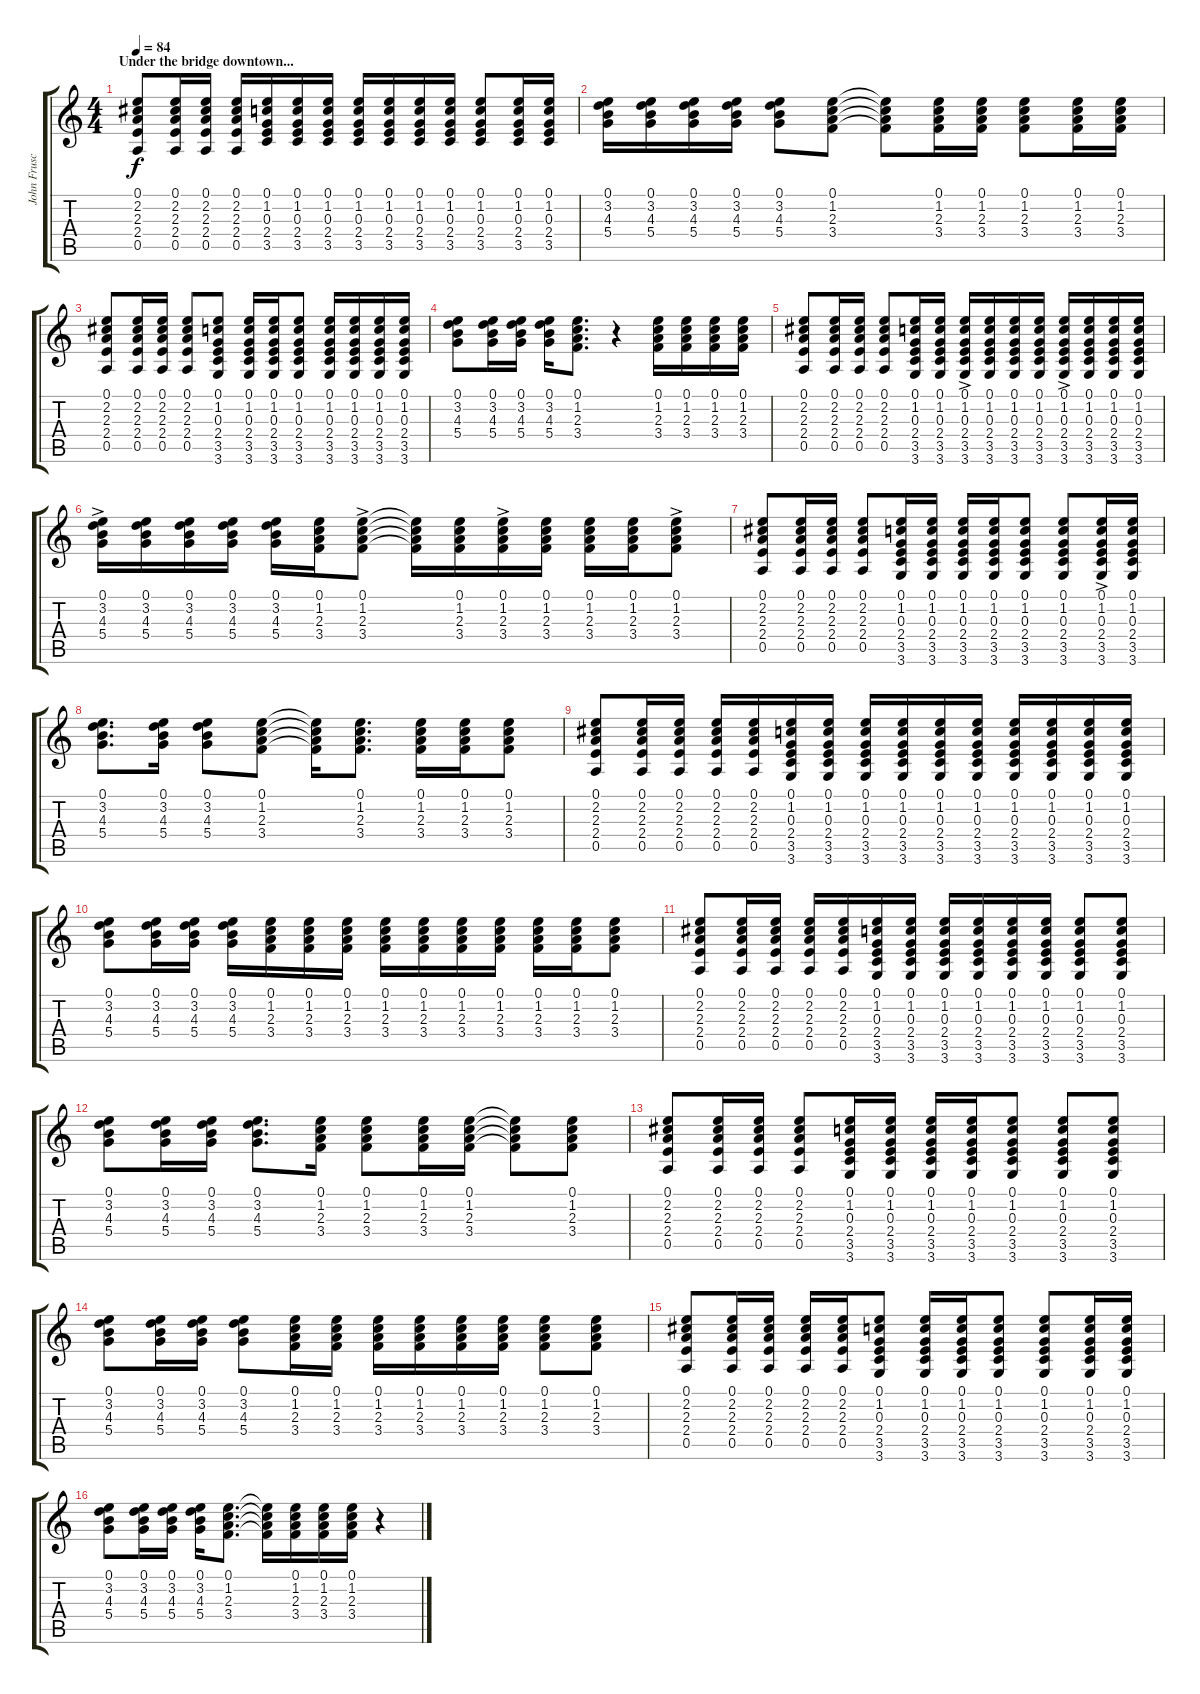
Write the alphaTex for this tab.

\track ("John Frusciante" "John Frusc") {instrument acousticguitarsteel}
\staff {score tabs}
\tuning (E4 B3 G3 D3 A2 E2) {hide}
\ts (4 4)
\section ("" "Under the bridge downtown...")
\tempo 84
\clef g2
\ks c
(0.1 2.2 2.3 2.4 0.5).8{dy f} (0.1 2.2 2.3 2.4 0.5).16 (0.1 2.2 2.3 2.4 0.5).16 (0.1 2.2 2.3 2.4 0.5).16 (0.1 1.2 0.3 2.4 3.5).16 (0.1 1.2 0.3 2.4 3.5).16 (0.1 1.2 0.3 2.4 3.5).16 (0.1 1.2 0.3 2.4 3.5).16 (0.1 1.2 0.3 2.4 3.5).16 (0.1 1.2 0.3 2.4 3.5).16 (0.1 1.2 0.3 2.4 3.5).16 (0.1 1.2 0.3 2.4 3.5).8 (0.1 1.2 0.3 2.4 3.5).16 (0.1 1.2 0.3 2.4 3.5).16 |
(0.1 3.2 4.3 5.4).16 (0.1 3.2 4.3 5.4).16 (0.1 3.2 4.3 5.4).16 (0.1 3.2 4.3 5.4).16 (0.1 3.2 4.3 5.4).8 (0.1 1.2 2.3 3.4).8 (0.1{t} 1.2{t} 2.3{t} 3.4{t}).8 (0.1 1.2 2.3 3.4).16 (0.1 1.2 2.3 3.4).16 (0.1 1.2 2.3 3.4).8 (0.1 1.2 2.3 3.4).16 (0.1 1.2 2.3 3.4).16 |
(0.1 2.2 2.3 2.4 0.5).8 (0.1 2.2 2.3 2.4 0.5).16 (0.1 2.2 2.3 2.4 0.5).16 (0.1 2.2 2.3 2.4 0.5).8 (0.1 1.2 0.3 2.4 3.5 3.6).8 (0.1 1.2 0.3 2.4 3.5 3.6).16 (0.1 1.2 0.3 2.4 3.5 3.6).16 (0.1 1.2 0.3 2.4 3.5 3.6).8 (0.1 1.2 0.3 2.4 3.5 3.6).16 (0.1 1.2 0.3 2.4 3.5 3.6).16 (0.1 1.2 0.3 2.4 3.5 3.6).16 (0.1 1.2 0.3 2.4 3.5 3.6).16 |
(0.1 3.2 4.3 5.4).8 (0.1 3.2 4.3 5.4).16 (0.1 3.2 4.3 5.4).16 (0.1 3.2 4.3 5.4).16 (0.1 1.2 2.3 3.4).8{d} r.4 (0.1 1.2 2.3 3.4).16 (0.1 1.2 2.3 3.4).16 (0.1 1.2 2.3 3.4).16 (0.1 1.2 2.3 3.4).16 |
(0.1 2.2 2.3 2.4 0.5).8 (0.1 2.2 2.3 2.4 0.5).16 (0.1 2.2 2.3 2.4 0.5).16 (0.1 2.2 2.3 2.4 0.5).8 (0.1 1.2 0.3 2.4 3.5 3.6).16 (0.1 1.2 0.3 2.4 3.5 3.6).16 (0.1{ac} 1.2{ac} 0.3{ac} 2.4{ac} 3.5{ac} 3.6{ac}).16 (0.1 1.2 0.3 2.4 3.5 3.6).16 (0.1 1.2 0.3 2.4 3.5 3.6).16 (0.1 1.2 0.3 2.4 3.5 3.6).16 (0.1{ac} 1.2{ac} 0.3{ac} 2.4{ac} 3.5{ac} 3.6{ac}).16 (0.1 1.2 0.3 2.4 3.5 3.6).16 (0.1 1.2 0.3 2.4 3.5 3.6).16 (0.1 1.2 0.3 2.4 3.5 3.6).16 |
(0.1{ac} 3.2{ac} 4.3{ac} 5.4{ac}).16 (0.1 3.2 4.3 5.4).16 (0.1 3.2 4.3 5.4).16 (0.1 3.2 4.3 5.4).16 (0.1 3.2 4.3 5.4).16 (0.1 1.2 2.3 3.4).16 (0.1{ac} 1.2{ac} 2.3{ac} 3.4{ac}).8 (0.1{t} 1.2{t} 2.3{t} 3.4{t}).16 (0.1 1.2 2.3 3.4).16 (0.1{ac} 1.2{ac} 2.3{ac} 3.4{ac}).16 (0.1 1.2 2.3 3.4).16 (0.1 1.2 2.3 3.4).16 (0.1 1.2 2.3 3.4).16 (0.1{ac} 1.2{ac} 2.3{ac} 3.4{ac}).8 |
(0.1 2.2 2.3 2.4 0.5).8 (0.1 2.2 2.3 2.4 0.5).16 (0.1 2.2 2.3 2.4 0.5).16 (0.1 2.2 2.3 2.4 0.5).8 (0.1 1.2 0.3 2.4 3.5 3.6).16 (0.1 1.2 0.3 2.4 3.5 3.6).16 (0.1 1.2 0.3 2.4 3.5 3.6).16 (0.1 1.2 0.3 2.4 3.5 3.6).16 (0.1 1.2 0.3 2.4 3.5 3.6).8 (0.1 1.2 0.3 2.4 3.5 3.6).8 (0.1{ac} 1.2{ac} 0.3{ac} 2.4{ac} 3.5{ac} 3.6{ac}).16 (0.1 1.2 0.3 2.4 3.5 3.6).16 |
(0.1 3.2 4.3 5.4).8{d} (0.1 3.2 4.3 5.4).16 (0.1 3.2 4.3 5.4).8 (0.1 1.2 2.3 3.4).8 (0.1{t} 1.2{t} 2.3{t} 3.4{t}).16 (0.1 1.2 2.3 3.4).8{d} (0.1 1.2 2.3 3.4).16 (0.1 1.2 2.3 3.4).16 (0.1 1.2 2.3 3.4).8 |
(0.1 2.2 2.3 2.4 0.5).8 (0.1 2.2 2.3 2.4 0.5).16 (0.1 2.2 2.3 2.4 0.5).16 (0.1 2.2 2.3 2.4 0.5).16 (0.1 2.2 2.3 2.4 0.5).16 (0.1 1.2 0.3 2.4 3.5 3.6).16 (0.1 1.2 0.3 2.4 3.5 3.6).16 (0.1 1.2 0.3 2.4 3.5 3.6).16 (0.1 1.2 0.3 2.4 3.5 3.6).16 (0.1 1.2 0.3 2.4 3.5 3.6).16 (0.1 1.2 0.3 2.4 3.5 3.6).16 (0.1 1.2 0.3 2.4 3.5 3.6).16 (0.1 1.2 0.3 2.4 3.5 3.6).16 (0.1 1.2 0.3 2.4 3.5 3.6).16 (0.1 1.2 0.3 2.4 3.5 3.6).16 |
(0.1 3.2 4.3 5.4).8 (0.1 3.2 4.3 5.4).16 (0.1 3.2 4.3 5.4).16 (0.1 3.2 4.3 5.4).16 (0.1 1.2 2.3 3.4).16 (0.1 1.2 2.3 3.4).16 (0.1 1.2 2.3 3.4).16 (0.1 1.2 2.3 3.4).16 (0.1 1.2 2.3 3.4).16 (0.1 1.2 2.3 3.4).16 (0.1 1.2 2.3 3.4).16 (0.1 1.2 2.3 3.4).16 (0.1 1.2 2.3 3.4).16 (0.1 1.2 2.3 3.4).8 |
(0.1 2.2 2.3 2.4 0.5).8 (0.1 2.2 2.3 2.4 0.5).16 (0.1 2.2 2.3 2.4 0.5).16 (0.1 2.2 2.3 2.4 0.5).16 (0.1 2.2 2.3 2.4 0.5).16 (0.1 1.2 0.3 2.4 3.5 3.6).16 (0.1 1.2 0.3 2.4 3.5 3.6).16 (0.1 1.2 0.3 2.4 3.5 3.6).16 (0.1 1.2 0.3 2.4 3.5 3.6).16 (0.1 1.2 0.3 2.4 3.5 3.6).16 (0.1 1.2 0.3 2.4 3.5 3.6).16 (0.1 1.2 0.3 2.4 3.5 3.6).8 (0.1 1.2 0.3 2.4 3.5 3.6).8 |
(0.1 3.2 4.3 5.4).8 (0.1 3.2 4.3 5.4).16 (0.1 3.2 4.3 5.4).16 (0.1 3.2 4.3 5.4).8{d} (0.1 1.2 2.3 3.4).16 (0.1 1.2 2.3 3.4).8 (0.1 1.2 2.3 3.4).16 (0.1 1.2 2.3 3.4).16 (0.1{t} 1.2{t} 2.3{t} 3.4{t}).8 (0.1 1.2 2.3 3.4).8 |
(0.1 2.2 2.3 2.4 0.5).8 (0.1 2.2 2.3 2.4 0.5).16 (0.1 2.2 2.3 2.4 0.5).16 (0.1 2.2 2.3 2.4 0.5).8 (0.1 1.2 0.3 2.4 3.5 3.6).16 (0.1 1.2 0.3 2.4 3.5 3.6).16 (0.1 1.2 0.3 2.4 3.5 3.6).16 (0.1 1.2 0.3 2.4 3.5 3.6).16 (0.1 1.2 0.3 2.4 3.5 3.6).8 (0.1 1.2 0.3 2.4 3.5 3.6).8 (0.1 1.2 0.3 2.4 3.5 3.6).8 |
(0.1 3.2 4.3 5.4).8 (0.1 3.2 4.3 5.4).16 (0.1 3.2 4.3 5.4).16 (0.1 3.2 4.3 5.4).8 (0.1 1.2 2.3 3.4).16 (0.1 1.2 2.3 3.4).16 (0.1 1.2 2.3 3.4).16 (0.1 1.2 2.3 3.4).16 (0.1 1.2 2.3 3.4).16 (0.1 1.2 2.3 3.4).16 (0.1 1.2 2.3 3.4).8 (0.1 1.2 2.3 3.4).8 |
(0.1 2.2 2.3 2.4 0.5).8 (0.1 2.2 2.3 2.4 0.5).16 (0.1 2.2 2.3 2.4 0.5).16 (0.1 2.2 2.3 2.4 0.5).16 (0.1 2.2 2.3 2.4 0.5).16 (0.1 1.2 0.3 2.4 3.5 3.6).8 (0.1 1.2 0.3 2.4 3.5 3.6).16 (0.1 1.2 0.3 2.4 3.5 3.6).16 (0.1 1.2 0.3 2.4 3.5 3.6).8 (0.1 1.2 0.3 2.4 3.5 3.6).8 (0.1 1.2 0.3 2.4 3.5 3.6).16 (0.1 1.2 0.3 2.4 3.5 3.6).16 |
(0.1 3.2 4.3 5.4).8 (0.1 3.2 4.3 5.4).16 (0.1 3.2 4.3 5.4).16 (0.1 3.2 4.3 5.4).16 (0.1 1.2 2.3 3.4).8{d} (0.1{t} 1.2{t} 2.3{t} 3.4{t}).16 (0.1 1.2 2.3 3.4).16 (0.1 1.2 2.3 3.4).16 (0.1 1.2 2.3 3.4).16 r.4
